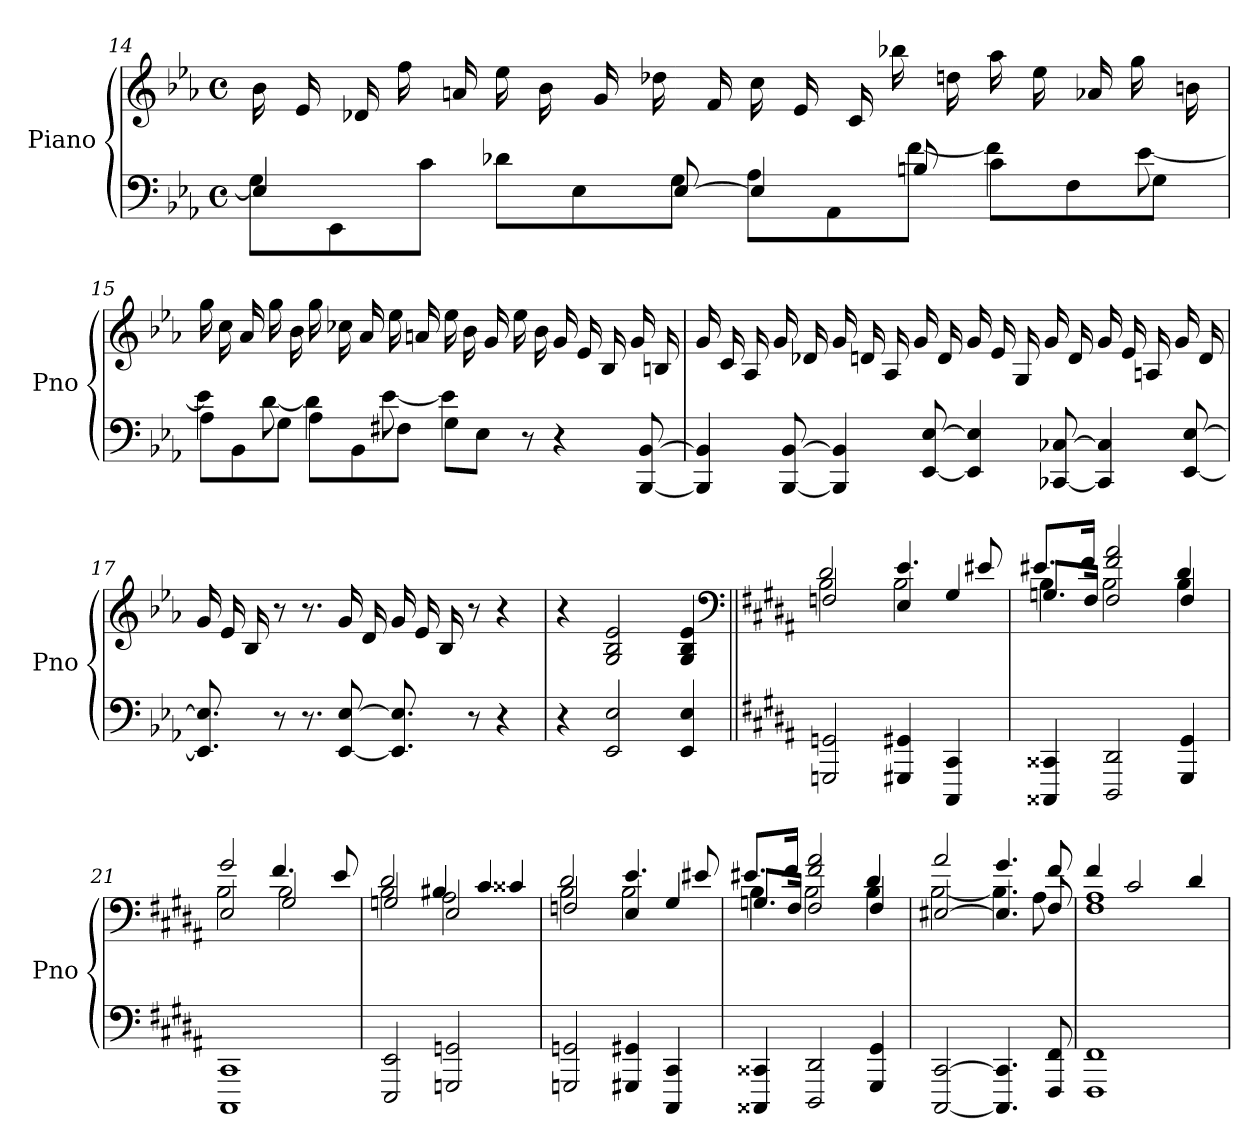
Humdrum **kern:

**kern	**kern
*part1	*part1
*staff2	*staff1
*I"Piano	*
*I'Pno	*
*clefF4	*clefG2
*k[b-e-a-]	*k[b-e-a-]
*E-:	*E-:
*M4/4	*M4/4
*met(c)	*met(c)
*Xtuplet	*Xtuplet
=14	=14
*^	*
6E-]	12G\L	20b-
.	.	20e-
.	12EE-\	.
.	.	20d-X
.	.	20ff
12ryy	12c\J	.
.	.	20an
12ryy	12d-X\L	20ee-
.	.	20b-
12ryy	12E-\	.
.	.	20g
.	.	20dd-X
[12E-	12G\J	.
.	.	20f
6E-]	12A-\L	20cc
.	.	20e-
.	12AA-\	.
.	.	20c
.	.	20bb-X
12Bn	[12f\J	.
.	.	20ddn
12c\L	6f]	20aa-
.	.	20ee-
12F\	.	.
.	.	20a-X
.	.	20gg
12G\J	[12e-	.
.	.	20bn
=15	=15	=15
12A-\L	6e-]	20gg
.	.	20cc
12BB-\	.	.
.	.	20a-
.	.	20gg
12G\J	[12d	.
.	.	20b-
12A-\L	6d]	20gg
.	.	20cc-X
12BB-\	.	.
.	.	20a-
.	.	20ee-
12F#X\J	[12e-	.
.	.	20an
12G\L	6e-]	20ee-
.	.	20b-
12E-\J	.	.
.	.	20g
.	.	20ee-
12ryy	12r	.
.	.	20b-
6r	4ryy	20g
.	.	20e-
.	.	20B-
.	.	20g
[12BBB- [12BB-	.	.
.	.	20Bn
*v	*v	*
=16	=16
6BBB-] 6BB-]	20g
.	20c
.	20A-
.	20g
[12BBB- [12BB-	.
.	20d-X
6BBB-] 6BB-]	20g
.	20dn
.	20A-
.	20g
[12EE- [12E-	.
.	20d
6EE-] 6E-]	20g
.	20e-
.	20G
.	20g
[12CC-X [12C-X	.
.	20d
6CC-] 6C-]	20g
.	20e-
.	20An
.	20g
[12EE- [12E-	.
.	20d
=17	=17
10.EE-] 10.E-]	20g
.	20e-
.	20B-
10r	10r
10.r	10.r
[10EE- [10E-	20g
.	20d
10.EE-] 10.E-]	20g
.	20e-
.	20B-
10r	10r
4r	4r
=18	=18
4r	4r
2EE- 2E-	2G 2B- 2e-
4EE- 4E-	4G 4B- 4e-
*	*clefF4
=19||	=19||
*k[f#c#g#d#a#]	*k[f#c#g#d#a#]
*	*^
*	*	*^
2GGGn 2GGn	2Fn	2B	2d#
4GGG#X 4GG#X	4E	2B	4.e
4CCC# 4CC#	4G#	.	.
.	.	.	8e#X
=20	=20	=20	=20
4CCC##X 4CC##X	8.GnL	4B	8.e#XL
.	16F#Jk	.	16f#Jk
2DDD# 2DD#	2F#	2B	2f# 2a#
4GGG# 4GG#	4F#	4B	4d#
=21	=21	=21	=21
1CCC# 1CC#	2E	2B	2g#
.	2G#	2B	4.f#
.	.	.	8e
=22	=22	=22	=22
2EEE 2EE	2Gn	2B	2d#
2GGGn 2GGn	2E	2A#	6B#X
.	.	.	6c#
.	.	.	6c##X
=23	=23	=23	=23
2GGGn 2GGn	2Fn	2B	2d#
4GGG#X 4GG#X	4E	2B	4.e
4CCC# 4CC#	4G#	.	.
.	.	.	8e#X
=24	=24	=24	=24
4CCC##X 4CC##X	8.GnL	4B	8.e#XL
.	16F#Jk	.	16f#Jk
2DDD# 2DD#	2F#	2B	2f# 2a#
4GGG# 4GG#	4F#	4B	4d#
=25	=25	=25	=25
[2CCC# [2CC#	[2E#X	[2B	2a#
4.CCC#] 4.CC#]	4.E#]	4.B]	4.g#
8FFF# 8FF#	8F#	8A#	8f#
=26	=26	=26	=26
1FFF# 1FF#	1F#	1A#	4f#
.	.	.	2c#
.	.	.	4d#
*	*v	*v	*v
=	=
*-	*-
